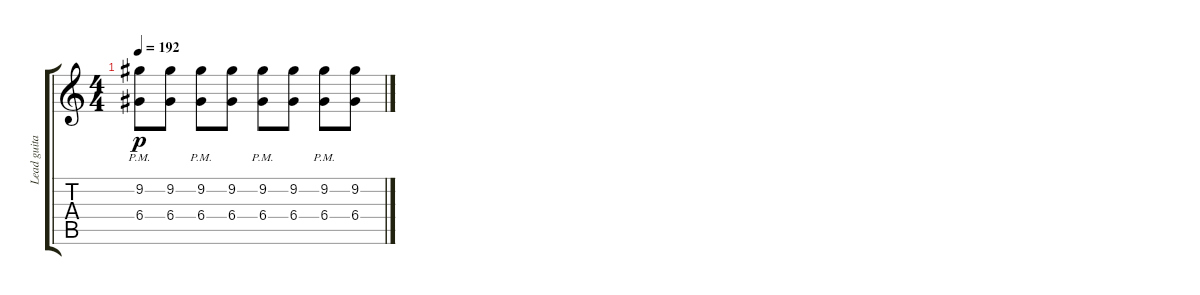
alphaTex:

\track ("Lead guitar" "Lead guita") {instrument distortionguitar}
\staff {score tabs}
\tuning (E4 B3 G3 D3 A2 E2) {hide}
\ts (4 4)
\tempo 192
\clef g2
\ks c
(9.2{pm} 6.4{pm}).8{dy p} (9.2 6.4).8 (9.2{pm} 6.4{pm}).8 (9.2 6.4).8 (9.2{pm} 6.4{pm}).8 (9.2 6.4).8 (9.2{pm} 6.4{pm}).8 (9.2 6.4).8
